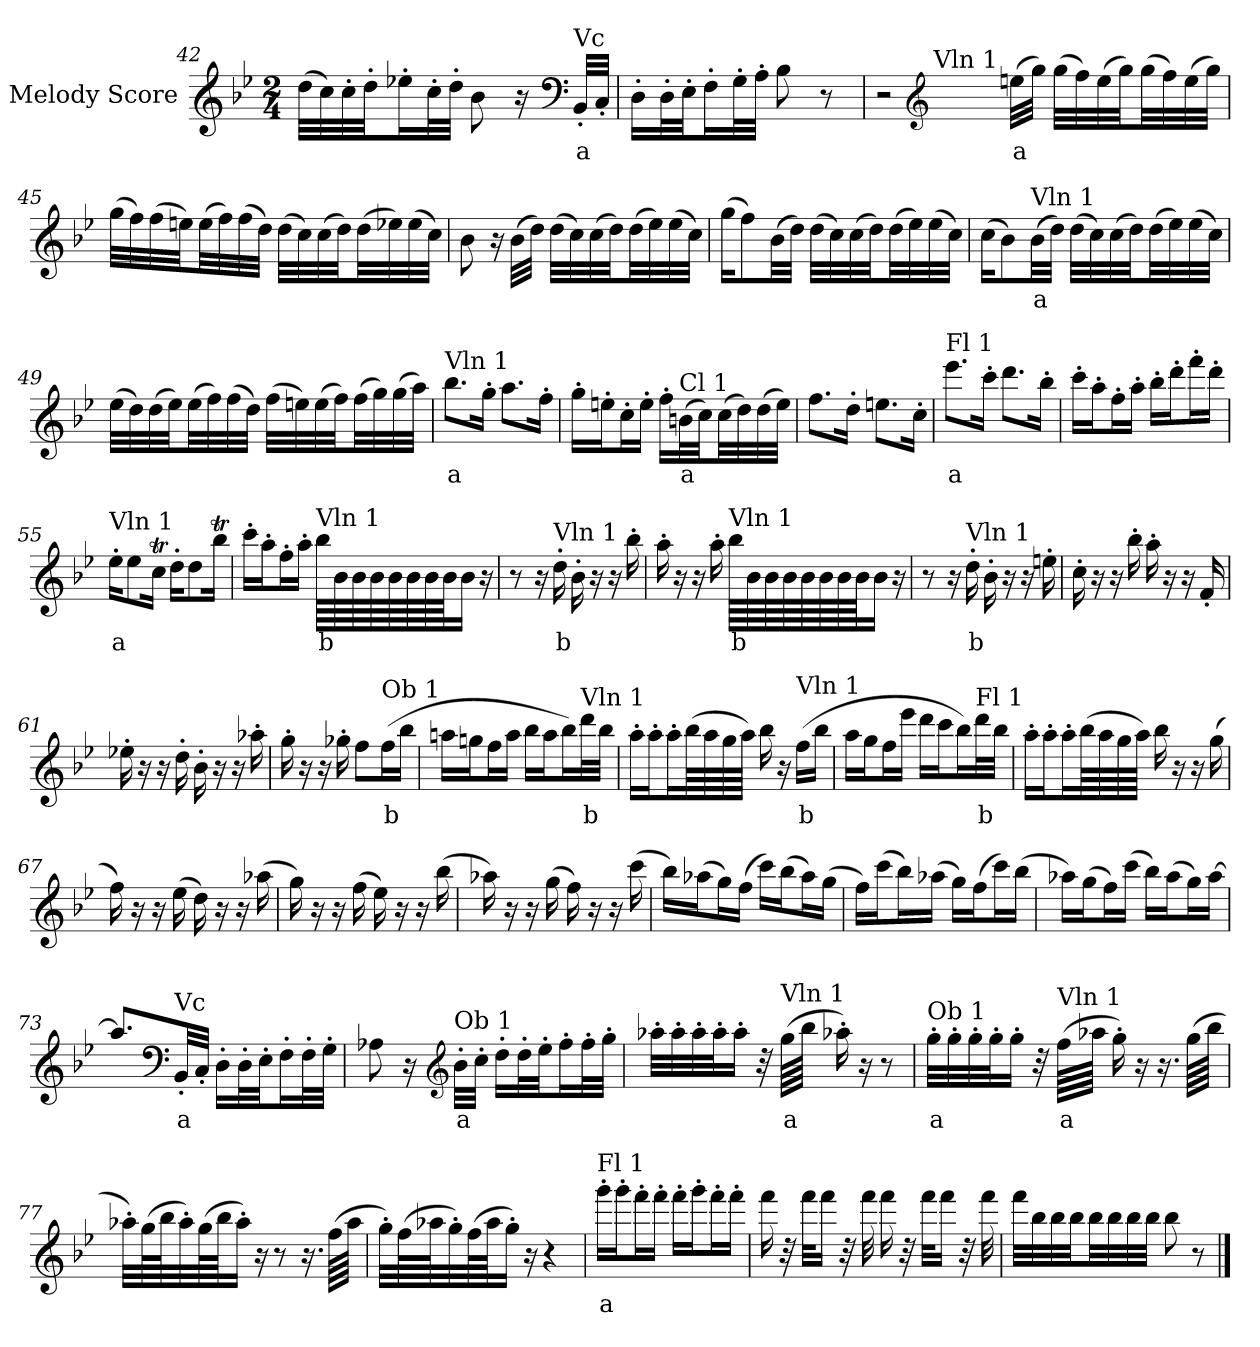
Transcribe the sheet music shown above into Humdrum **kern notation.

**kern	**text
*part1	*part1
*staff1	*staff1
*I"Melody Score	*
*clefG2	*
*k[b-e-]	*
*M2/4	*
=42	=42
(32dd\LLL	.
32cc\)	.
32cc'\	.
32dd'\JJ	.
16ee-X'\L	.
32cc'\L	.
32dd'\JJJ	.
8b-\	.
16r	.
*clefF4	*
!LO:TX:a:t=Vc	!
!	!LO:LY:b:color=#FF0000
32BB-'/LLL	a
32C'/JJJ	.
=43	=43
16D'\LL	.
32D'\L	.
32E-'\JJ	.
16F'\L	.
32G'\L	.
32A'\JJJ	.
8B-\	.
8r	.
=44	=44
*^	*
2r	8.ryy	.
*clefG2	*	*
!	!LO:TX:a:t=Vln 1	!
.	2ryy	.
!	!	!LO:LY:b:color=#FF0000
(32een\LLL	.	a
32gg\JJJ)	.	.
(32gg\LLL	.	.
32ff\)	.	.
(32ee\	.	.
32gg\JJ)	.	.
(32gg\LL	8ryy	.
32ff\)	.	.
(32ee\	.	.
32gg\JJJ)	.	.
*v	*v	*
=45	=45
(32gg\LLL	.
32ff\)	.
(32ff\	.
32een\JJ)	.
(32ee\LL	.
32ff\)	.
(32ff\	.
32dd\JJJ)	.
(32dd\LLL	.
32cc\)	.
(32cc\	.
32dd\JJ)	.
(32dd\LL	.
32ee-X\)	.
(32ee-\	.
32cc\JJJ)	.
=46	=46
8b-\	.
16r	.
(32b-\LLL	.
32dd\JJJ)	.
(32dd\LLL	.
32cc\)	.
(32cc\	.
32dd\JJ)	.
(32dd\LL	.
32ee-\)	.
(32ee-\	.
32cc\JJJ)	.
=47	=47
(16gg\KL	.
8ff\)	.
(32b-\LL	.
32dd\JJJ)	.
(32dd\LLL	.
32cc\)	.
(32cc\	.
32dd\JJ)	.
(32dd\LL	.
32ee-\)	.
(32ee-\	.
32cc\JJJ)	.
=48	=48
(16cc\KL	.
8b-\)	.
!LO:TX:a:t=Vln 1	!
!	!LO:LY:b:color=#FF0000
(32b-\LL	a
32dd\JJJ)	.
(32dd\LLL	.
32cc\)	.
(32cc\	.
32dd\JJ)	.
(32dd\LL	.
32ee-\)	.
(32ee-\	.
32cc\JJJ)	.
=49	=49
(32ee-\LLL	.
32dd\)	.
(32dd\	.
32ee-\JJ)	.
(32ee-\LL	.
32ff\)	.
(32ff\	.
32dd\JJJ)	.
(32ff\LLL	.
32een\)	.
(32ee\	.
32ff\JJ)	.
(32ff\LL	.
32gg\)	.
(32gg\	.
32aa\JJJ)	.
=50	=50
!LO:TX:a:t=Vln 1	!
!	!LO:LY:b:color=#FF0000
8.bb-\L	a
16gg'\Jk	.
8.aa\L	.
16ff'\Jk	.
=51	=51
16gg'\LL	.
16een'\J	.
16cc'\L	.
16ee'\JJ	.
16ff'\LL	.
!LO:TX:a:t=Cl 1	!
!	!LO:LY:b:color=#FF0000
(32b\L	a
32cc\JJ)	.
(32cc\LL	.
32dd\)	.
(32dd\	.
32ee\JJJ)	.
=52	=52
8.ff\L	.
16dd'\Jk	.
8.ee\L	.
16cc'\Jk	.
=53	=53
!LO:TX:a:t=Fl 1	!
!	!LO:LY:b:color=#FF0000
8.eee-\L	a
16ccc'\Jk	.
8.ddd\L	.
16bb-'\Jk	.
=54	=54
16ccc'\LL	.
16aa'\J	.
16ff'\L	.
16aa'\JJ	.
16bb-'\LL	.
16ddd'\J	.
16fff'\L	.
16ddd'\JJ	.
=55	=55
!LO:TX:a:t=Vln 1	!
!	!LO:LY:b:color=#FF0000
16ee-'\KL	a
8ee-\	.
16ccT\Jk	.
16dd'\KL	.
8dd\	.
16bb-T\Jk	.
=56	=56
16ccc'\LL	.
16aa'\J	.
16ff'\L	.
16aa'\JJ	.
!LO:TX:a:t=Vln 1	!
!	!LO:LY:b:color=#FF0000
64bb-\LLLL	b
64b-\	.
64b-\	.
64b-\	.
64b-\	.
64b-\	.
64b-\	.
64b-\JJ	.
16b-\JJ	.
16r	.
=57	=57
8r	.
16r	.
!LO:TX:a:t=Vln 1	!
!	!LO:LY:b:color=#FF0000
16dd'\	b
16b-'\	.
16r	.
16r	.
16bb-'\	.
=58	=58
16aa'\	.
16r	.
16r	.
16aa'\	.
!LO:TX:a:t=Vln 1	!
!	!LO:LY:b:color=#FF0000
64bb-\LLLL	b
64b-\	.
64b-\	.
64b-\	.
64b-\	.
64b-\	.
64b-\	.
64b-\JJ	.
16b-\JJ	.
16r	.
=59	=59
8r	.
16r	.
!LO:TX:a:t=Vln 1	!
!	!LO:LY:b:color=#FF0000
16dd'\	b
16b-'\	.
16r	.
16r	.
16een'\	.
=60	=60
16cc'\	.
16r	.
16r	.
16bb-'\	.
16aa'\	.
16r	.
16r	.
16f'/	.
=61	=61
16ee-X'\	.
16r	.
16r	.
16dd'\	.
16b-'\	.
16r	.
16r	.
16aa-X'\	.
=62	=62
16gg'\	.
16r	.
16r	.
16gg-X'\	.
8ff\L	.
!LO:TX:a:t=Ob 1	!
!	!LO:LY:b:color=#FF0000
(16ff\L	b
16bb-\JJ	.
=63	=63
16aan\LL	.
16ggn\J	.
16ff\L	.
16aa\JJ	.
16bb-\LL	.
16aa\J	.
16bb-\L)	.
!LO:TX:a:t=Vln 1	!
!	!LO:LY:b:color=#FF0000
32ddd\L	b
32bb-\JJJ	.
=64	=64
16aa'\LL	.
16aa'\J	.
16aa'\L	.
(64bb-\LL	.
64aa\	.
64gg\	.
64aa\JJJJ)	.
16bb-\	.
16r	.
!LO:TX:a:t=Vln 1	!
!	!LO:LY:b:color=#FF0000
(16ff\LL	b
16bb-\JJ	.
=65	=65
16aa\LL	.
16gg\J	.
16ff\L	.
16eee-\JJ	.
16ddd\LL	.
16ccc\J	.
16bb-\L)	.
!LO:TX:a:t=Fl 1	!
!	!LO:LY:b:color=#FF0000
32ddd\L	b
32bb-\JJJ	.
=66	=66
16aa'\LL	.
16aa'\J	.
16aa'\L	.
(64bb-\LL	.
64aa\	.
64gg\	.
64aa\JJJJ)	.
16bb-\	.
16r	.
16r	.
(16gg\	.
=67	=67
16ff\)	.
16r	.
16r	.
(16ee-\	.
16dd\)	.
16r	.
16r	.
(16aa-X\	.
=68	=68
16gg\)	.
16r	.
16r	.
(16ff\	.
16ee-\)	.
16r	.
16r	.
(16bb-\	.
=69	=69
16aa-X\)	.
16r	.
16r	.
(16gg\	.
16ff\)	.
16r	.
16r	.
(16ccc\	.
=70	=70
16bb-\LL)	.
(16aa-X\J	.
16gg\L)	.
(16ff\JJ	.
16ccc\LL)	.
(16bb-\J	.
16aa-\L)	.
(16gg\JJ	.
=71	=71
16ff\LL)	.
(16ccc\J	.
16bb-\L)	.
(16aa-X\JJ	.
16gg\LL)	.
(16ff\J	.
16ccc\L)	.
(16bb-\JJ	.
=72	=72
16aa-X\LL)	.
(16gg\J	.
16ff\L)	.
(16ccc\JJ	.
16bb-\LL)	.
(16aa-\J	.
16gg\L)	.
[16aa-\JJ	.
=73	=73
8.aa-/L]	.
*clefF4	*
!LO:TX:a:t=Vc	!
!	!LO:LY:b:color=#FF0000
32BB-'/LL	a
32C'/JJJ	.
16D'\LL	.
32D'\L	.
32E-'\JJ	.
16F'\L	.
32F'\L	.
32G'\JJJ	.
=74	=74
8A-X\	.
16r	.
*clefG2	*
!LO:TX:a:t=Ob 1	!
!	!LO:LY:b:color=#FF0000
32b-'\LLL	a
32cc'\JJJ	.
16dd'\LL	.
32dd'\L	.
32ee-'\JJ	.
16ff'\L	.
32ff'\L	.
32gg'\JJJ	.
=75	=75
32aa-X'\LLL	.
32aa-'\	.
32aa-'\	.
32aa-'\J	.
16aa-'\JJ	.
32r	.
!LO:TX:a:t=Vln 1	!
!	!LO:LY:b:color=#FF0000
(64gg\LLLL	a
64bb-\JJJJ	.
16aa-X'\)	.
16r	.
8r	.
=76	=76
!LO:TX:a:t=Ob 1	!
!	!LO:LY:b:color=#FF0000
32gg'\LLL	a
32gg'\	.
32gg'\	.
32gg'\J	.
16gg'\JJ	.
32r	.
!LO:TX:a:t=Vln 1	!
!	!LO:LY:b:color=#FF0000
(64ff\LLLL	a
64aa-X\JJJJ	.
16gg'\)	.
16r	.
16.r	.
(64gg\LLLL	.
64bb-\JJJJ	.
=77	=77
32aa-X'\LLL)	.
(64gg\L	.
64bb-\J	.
32aa-'\)	.
(64gg\L	.
64bb-\JJ	.
16aa-'\JJ)	.
16r	.
8r	.
16.r	.
(64ff\LLLL	.
64aa-\JJJJ	.
=78	=78
32gg'\LLL)	.
(64ff\L	.
64aa-X\J	.
32gg'\)	.
(64ff\L	.
64aa-\JJ	.
16gg'\JJ)	.
16r	.
4r	.
=79	=79
!LO:TX:a:t=Fl 1	!
!	!LO:LY:b:color=#FF0000
16ggg'\LL	a
16ggg'\J	.
16fff'\L	.
16fff'\JJ	.
16fff'\LL	.
16ggg'\J	.
16fff'\L	.
16fff'\JJ	.
=80	=80
16fff\	.
32r	.
32fff\KLL	.
16fff\JJ	.
32r	.
32fff\	.
16fff\	.
32r	.
32fff\KLL	.
16fff\JJ	.
32r	.
32fff\	.
=81	=81
32fff\LLL	.
32bb-\	.
32bb-\	.
32bb-\JJ	.
32bb-\LL	.
32bb-\	.
32bb-\	.
32bb-\JJJ	.
8bb-\	.
8r	.
==	==
*-	*-
